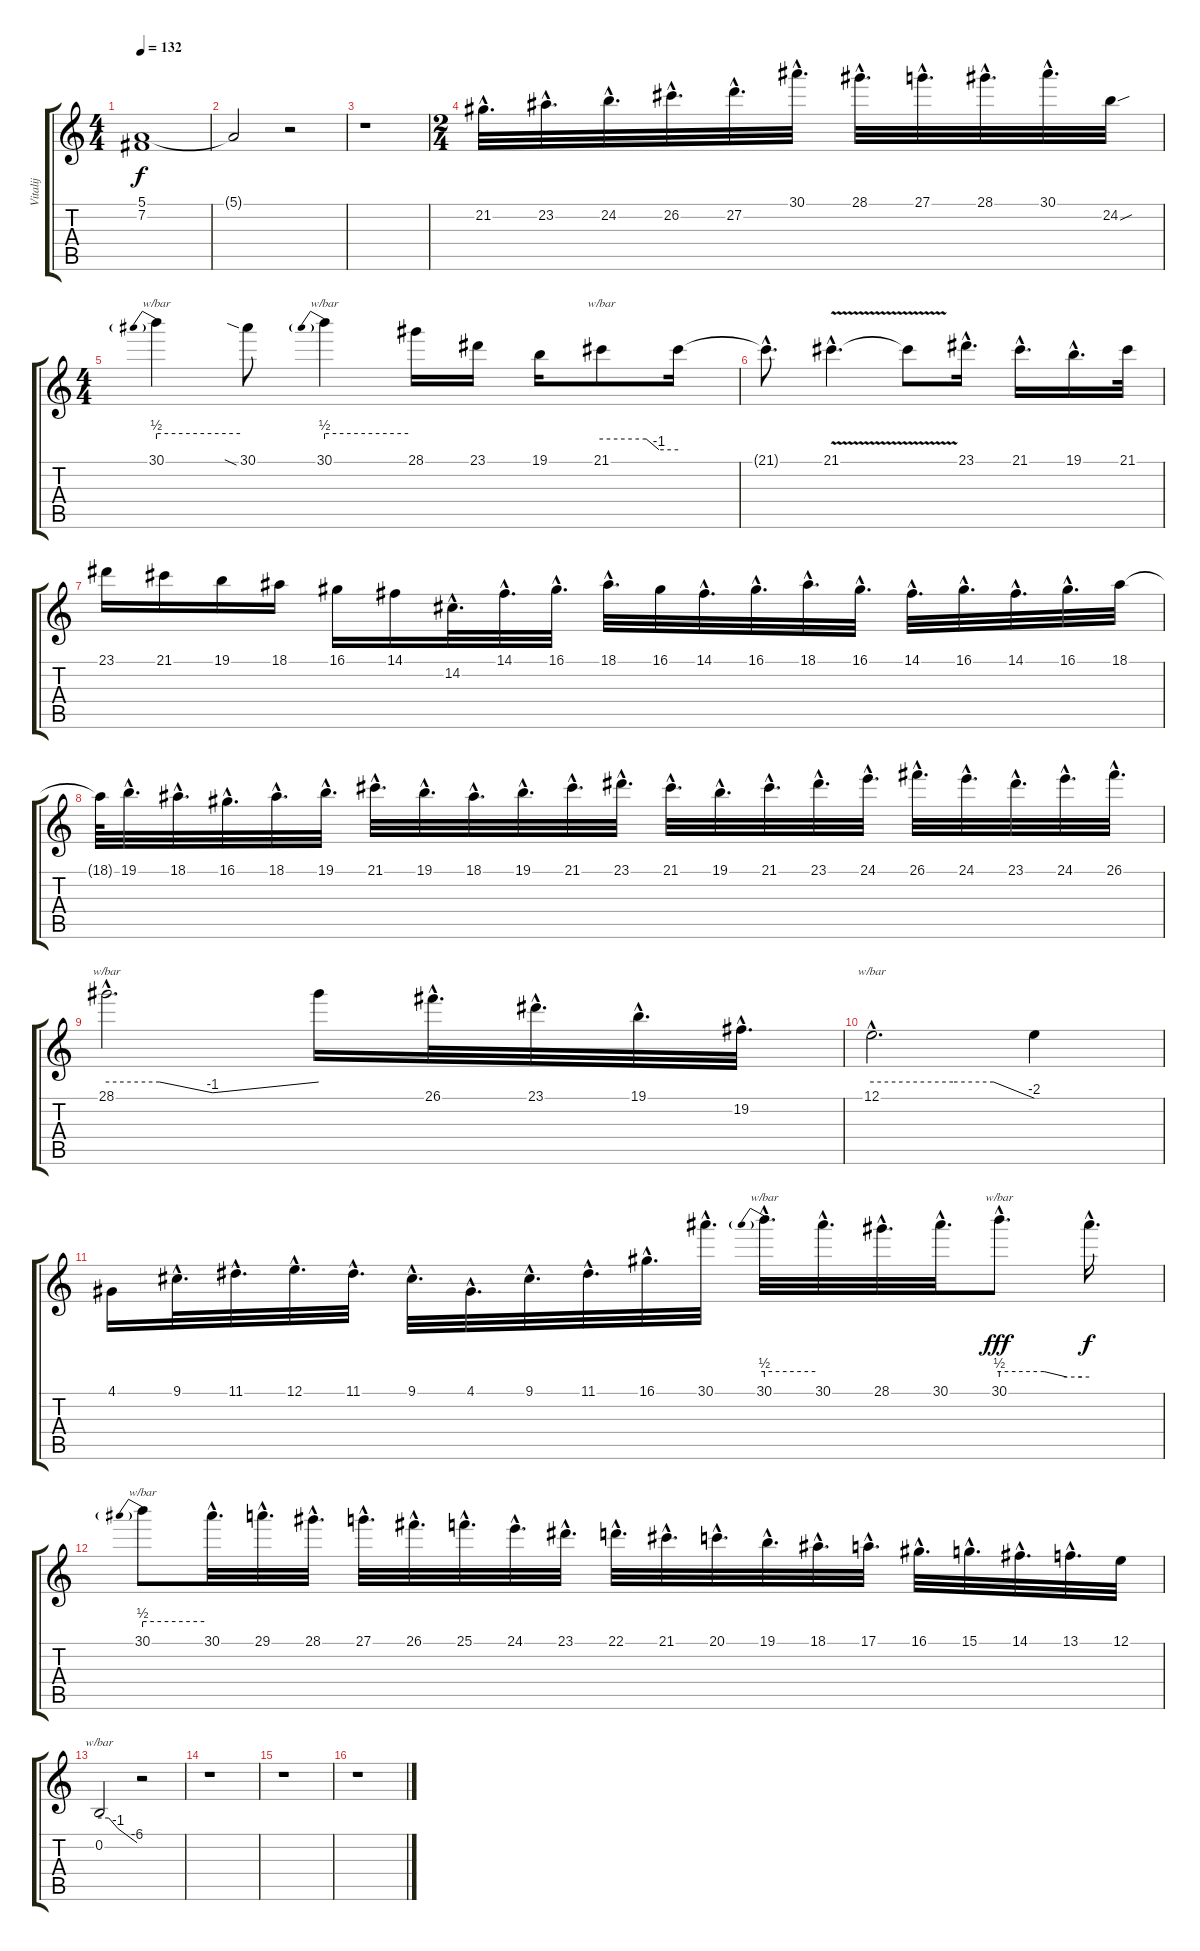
\track ("Vitalij" "Vitalij") {instrument drawbarorgan}
\staff {score tabs}
\tuning (E4 B3 G3 D3 A2 E2) {hide}
\ts (4 4)
\tempo 132
\clef g2
\ks c
(5.1{t} 7.2{t}).1{dy f} |
5.1{t}.2 r.2 |
r.1 |
\ts (2 4)
21.2{hac}.32{d volume 12} 23.2{hac}.32{d} 24.2{hac}.32{d} 26.2{hac}.32{d} 27.2{hac}.32{d} 30.1{hac}.32{d} 28.1{hac}.32{d} 27.1{hac}.32{d} 28.1{hac}.32{d} 30.1{hac}.32{d} 24.2{sou}.32 |
\ts (4 4)
30.1.4{tbe (predive default 0 2 60 2)} 30.1{sia}.8 30.1.4{tbe (predive default 0 2 60 2)} 28.1.16 23.1.16 19.1.16 21.1.8{tbe (custom default 0 0 35 0 45 -4 60 -4)} 21.1{t}.16 |
21.1{hac t}.8{d} 21.1{v hac}.4{d} 21.1{t}.8 23.1{hac}.16{d} 21.1{hac}.16{d} 19.1{hac}.16{d} 21.1.32 |
23.1.16 21.1.16 19.1.16 18.1.16 16.1.16 14.1.16 14.2{hac}.32{d} 14.1{hac}.32{d} 16.1{hac}.32{d} 18.1{hac}.32{d} 16.1.32 14.1{hac}.32{d} 16.1{hac}.32{d} 18.1{hac}.32{d} 16.1{hac}.32{d} 14.1{hac}.32{d} 16.1{hac}.32{d} 14.1{hac}.32{d} 16.1{hac}.32{d} 18.1.32 |
18.1{t}.64 19.1{hac}.32{d} 18.1{hac}.32{d} 16.1{hac}.32{d} 18.1{hac}.32{d} 19.1{hac}.32{d} 21.1{hac}.32{d} 19.1{hac}.32{d} 18.1{hac}.32{d} 19.1{hac}.32{d} 21.1{hac}.32{d} 23.1{hac}.32{d} 21.1{hac}.32{d} 19.1{hac}.32{d} 21.1{hac}.32{d} 23.1{hac}.32{d} 24.1{hac}.32{d} 26.1{hac}.32{d} 24.1{hac}.32{d} 23.1{hac}.32{d} 24.1{hac}.32{d} 26.1{hac}.32{d} |
28.1{hac}.2{d tbe (custom default 0 0 15 0 30 -4 60 0)} 28.1{t}.16 26.1{hac}.32{d} 23.1{hac}.32{d} 19.1{hac}.32{d} 19.2{hac}.32{d} |
12.1{hac}.2{d tbe (custom default 0 0 30 0 45 0 60 -8)} 12.1{t}.4 |
4.1.16 9.1{hac}.32{d} 11.1{hac}.32{d} 12.1{hac}.32{d} 11.1{hac}.32{d} 9.1{hac}.32{d} 4.1{hac}.32{d} 9.1{hac}.32{d} 11.1{hac}.32{d} 16.1{hac}.32{d} 30.1{hac}.32{d} 30.1{hac}.32{d tbe (predive default 0 2 60 2)} 30.1{hac}.32{d} 28.1{hac}.32{d} 30.1{hac}.32{d} 30.1{hac}.8{d tbe (custom default 0 2 30 2 45 0 55 0 60 0) dy fff} 30.1{hac t}.16{d dy f} |
30.1.8{tbe (predive default 0 2 60 2)} 30.1{hac}.32{d} 29.1{hac}.32{d} 28.1{hac}.32{d} 27.1{hac}.32{d} 26.1{hac}.32{d} 25.1{hac}.32{d} 24.1{hac}.32{d} 23.1{hac}.32{d} 22.1{hac}.32{d} 21.1{hac}.32{d} 20.1{hac}.32{d} 19.1{hac}.32{d} 18.1{hac}.32{d} 17.1{hac}.32{d} 16.1{hac}.32{d} 15.1{hac}.32{d} 14.1{hac}.32{d} 13.1{hac}.32{d} 12.1.32 |
0.2.2{tbe (custom default 0 0 15 0 30 -4 60 -24)} r.2 |
r.1 |
r.1 |
r.1
